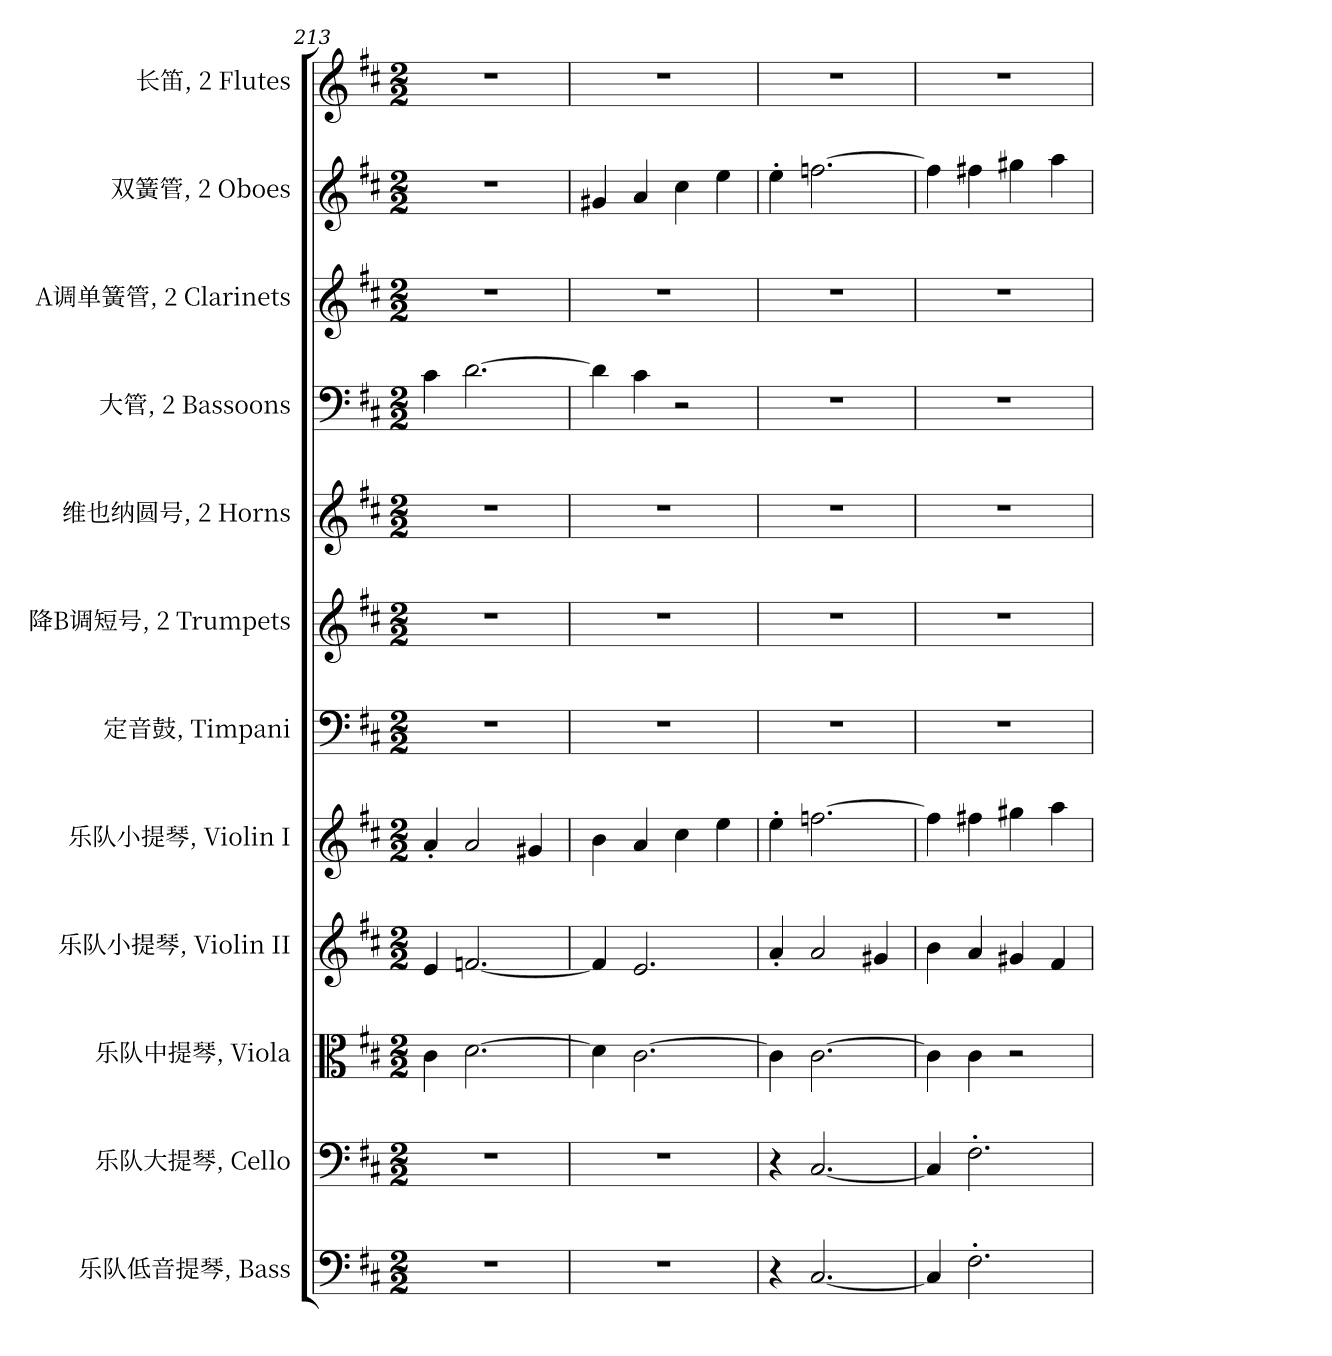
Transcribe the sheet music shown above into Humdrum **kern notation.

**kern	**kern	**kern	**kern	**kern	**kern	**kern	**kern	**kern	**kern	**kern	**kern
*part12	*part11	*part10	*part9	*part8	*part7	*part6	*part5	*part4	*part3	*part2	*part1
*staff12	*staff11	*staff10	*staff9	*staff8	*staff7	*staff6	*staff5	*staff4	*staff3	*staff2	*staff1
*I"乐队低音提琴, Bass	*I"乐队大提琴, Cello	*I"乐队中提琴, Viola	*I"乐队小提琴, Violin II	*I"乐队小提琴, Violin I	*I"定音鼓, Timpani	*I"降B调短号, 2 Trumpets	*I"维也纳圆号, 2 Horns	*I"大管, 2 Bassoons	*I"A调单簧管, 2 Clarinets	*I"双簧管, 2 Oboes	*I"长笛, 2 Flutes
*	*	*	*	*	*I'Timp.	*	*	*I'Bsn.	*I'A Cl.	*I'Ob.	*I'Fl.
!!LO:PB:g=z
*clefF4	*clefF4	*clefC3	*clefG2	*clefG2	*clefF4	*clefG2	*clefG2	*clefF4	*clefG2	*clefG2	*clefG2
*ITrd7c12	*	*	*	*	*	*ITrd1c2	*ITrd4c7	*	*ITrd2c3	*	*
*k[f#c#]	*k[f#c#]	*k[f#c#]	*k[f#c#]	*k[f#c#]	*k[f#c#]	*k[]	*k[f#]	*k[f#c#]	*k[f#c#g#d#a#]	*k[f#c#]	*k[f#c#]
*M2/2	*M2/2	*M2/2	*M2/2	*M2/2	*M2/2	*M2/2	*M2/2	*M2/2	*M2/2	*M2/2	*M2/2
=213	=213	=213	=213	=213	=213	=213	=213	=213	=213	=213	=213
1r	1r	4c#\	4e/	4a'/	1r	1r	1r	4c#\	1r	1r	1r
.	.	[2.d\	[2.fn/	2a/	.	.	.	[2.d\	.	.	.
.	.	.	.	4g#X/	.	.	.	.	.	.	.
=214	=214	=214	=214	=214	=214	=214	=214	=214	=214	=214	=214
1r	1r	4d\]	4f/]	4b\	1r	1r	1r	4d\]	1r	4g#X/	1r
.	.	[2.c#\	2.e/	4a/	.	.	.	4c#\	.	4a/	.
.	.	.	.	4cc#\	.	.	.	2r	.	4cc#\	.
.	.	.	.	4ee\	.	.	.	.	.	4ee\	.
=215	=215	=215	=215	=215	=215	=215	=215	=215	=215	=215	=215
4r	4r	4c#\]	4a'/	4ee'\	1r	1r	1r	1r	1r	4ee'\	1r
[2.CC#/	[2.C#/	[2.c#\	2a/	[2.ffn\	.	.	.	.	.	[2.ffn\	.
.	.	.	4g#X/	.	.	.	.	.	.	.	.
=216	=216	=216	=216	=216	=216	=216	=216	=216	=216	=216	=216
4CC#/]	4C#/]	4c#\]	4b\	4ff\]	1r	1r	1r	1r	1r	4ff\]	1r
2.FF#'\	2.F#'\	4c#\	4a/	4ff#X\	.	.	.	.	.	4ff#X\	.
.	.	2r	4g#X/	4gg#X\	.	.	.	.	.	4gg#X\	.
.	.	.	4f#/	4aa\	.	.	.	.	.	4aa\	.
=	=	=	=	=	=	=	=	=	=	=	=
*-	*-	*-	*-	*-	*-	*-	*-	*-	*-	*-	*-
